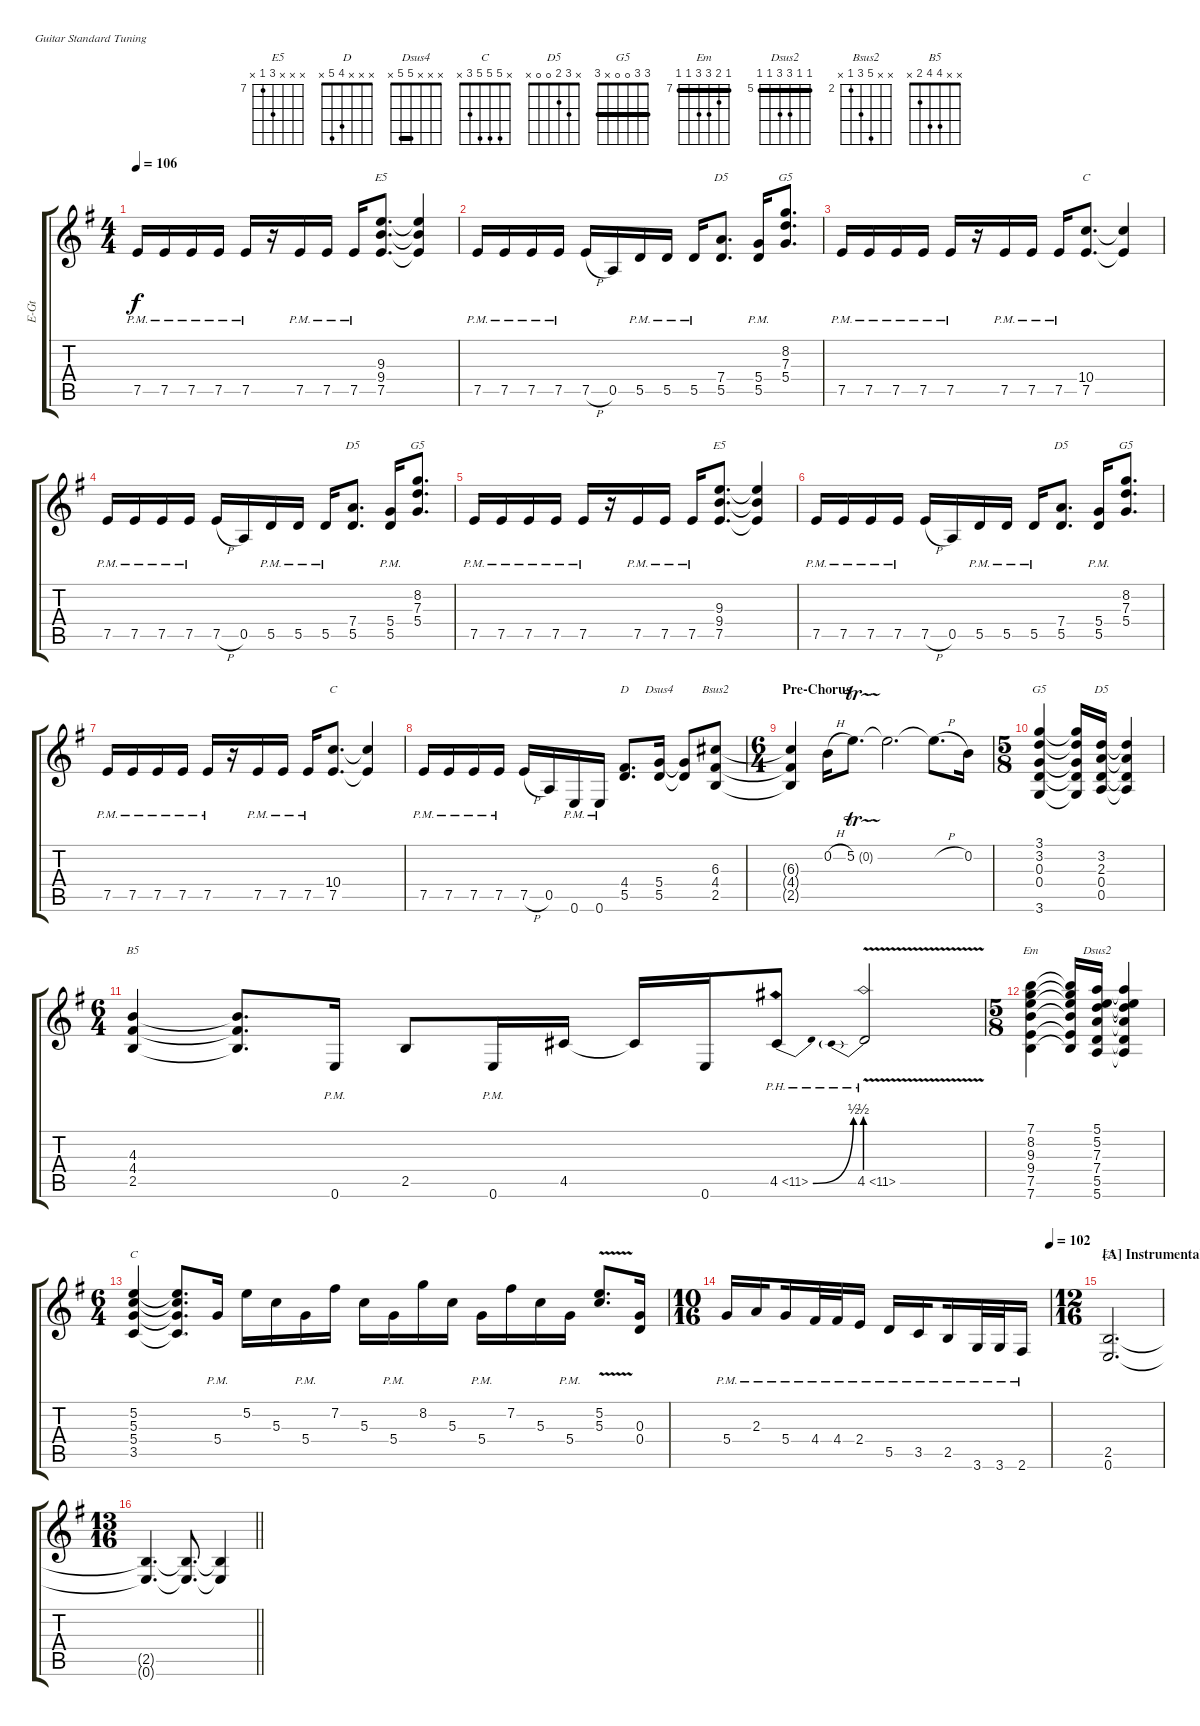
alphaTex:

\defaultSystemsLayout 4
\bracketExtendMode groupsimilarinstruments
\otherSystemsTrackNameOrientation horizontal
\track ("Rhythm Guitar I" "E-Gt") {multiBarRest instrument distortionguitar}
\staff {score tabs}
\tuning (E4 B3 G3 D3 A2 E2)
\chord ("E5" x x x x 2 0) {showfingering false}
\chord ("D" x x x 4 5 x) {showfingering false}
\chord ("Dsus4" x x x 5 5 x) {showfingering false barre 5}
\chord ("C" x x x 10 7 x) {firstfret 7 showfingering false}
\chord ("D5" x x 7 7 5 x) {firstfret 5 showfingering false}
\chord ("G5" x 8 7 5 x x) {firstfret 5 showfingering false}
\chord ("E5" x x x 9 7 x) {firstfret 7 showfingering false}
\chord ("G5" 3 3 0 0 x 3) {showfingering false barre 3}
\chord ("D5" x 3 2 0 0 x) {showfingering false}
\chord ("Em" 7 8 9 9 7 7) {firstfret 7 showfingering false barre (7 7)}
\chord ("Dsus2" 5 5 7 7 5 5) {firstfret 5 showfingering false barre (5 5 5)}
\chord ("Bsus2" x x 6 4 2 x) {firstfret 2 showfingering false}
\chord ("B5" x x 4 4 2 x) {showfingering false}
\chord ("C" x 5 5 5 3 x) {showfingering false}
\ts (4 4)
\tempo 106
\clef g2
\ks g
7.5{pm acc forcenatural}.16{dy f beam Up} 7.5{pm acc forcenatural}.16{beam Up} 7.5{pm acc forcenatural}.16{beam Up} 7.5{pm acc forcenatural}.16{beam Up} 7.5{pm acc forcenatural}.16{beam Up} r.16{beam Up} 7.5{pm acc forcenatural}.16{beam Up} 7.5{pm acc forcenatural}.16{beam Up} 7.5{pm acc forcenatural}.16{beam Up} (7.5{acc forcenatural} 9.4{acc forcenatural} 9.3{acc forcenatural}).8{d ch "E5" beam Up} (7.5{t acc forcenatural} 9.4{t acc forcenatural} 9.3{t acc forcenatural}).4{beam Up} |
7.5{pm acc forcenatural}.16{beam Up} 7.5{pm acc forcenatural}.16{beam Up} 7.5{pm acc forcenatural}.16{beam Up} 7.5{pm acc forcenatural}.16{beam Up} 7.5{h acc forcenatural}.16{beam Up} 0.5{acc forcenatural}.16{beam Up} 5.5{pm acc forcenatural}.16{beam Up} 5.5{pm acc forcenatural}.16{beam Up} 5.5{pm acc forcenatural}.16{beam Up} (5.5{acc forcenatural} 7.4{acc forcenatural}).8{d ch "D5" beam Up} (5.5{pm acc forcenatural} 5.4{pm acc forcenatural}).16{beam Up} (5.4{acc forcenatural} 7.3{acc forcenatural} 8.2{acc forcenatural}).8{d ch "G5" beam Up} |
7.5{pm acc forcenatural}.16{beam Up} 7.5{pm acc forcenatural}.16{beam Up} 7.5{pm acc forcenatural}.16{beam Up} 7.5{pm acc forcenatural}.16{beam Up} 7.5{pm acc forcenatural}.16{beam Up} r.16{beam Up} 7.5{pm acc forcenatural}.16{beam Up} 7.5{pm acc forcenatural}.16{beam Up} 7.5{pm acc forcenatural}.16{beam Up} (7.5{acc forcenatural} 10.4{acc forcenatural}).8{d ch "C" beam Up} (7.5{t acc forcenatural} 10.4{t acc forcenatural}).4{beam Up} |
7.5{pm acc forcenatural}.16{beam Up} 7.5{pm acc forcenatural}.16{beam Up} 7.5{pm acc forcenatural}.16{beam Up} 7.5{pm acc forcenatural}.16{beam Up} 7.5{h acc forcenatural}.16{beam Up} 0.5{acc forcenatural}.16{beam Up} 5.5{pm acc forcenatural}.16{beam Up} 5.5{pm acc forcenatural}.16{beam Up} 5.5{pm acc forcenatural}.16{beam Up} (5.5{acc forcenatural} 7.4{acc forcenatural}).8{d ch "D5" beam Up} (5.5{pm acc forcenatural} 5.4{pm acc forcenatural}).16{beam Up} (5.4{acc forcenatural} 7.3{acc forcenatural} 8.2{acc forcenatural}).8{d ch "G5" beam Up} |
7.5{pm acc forcenatural}.16{beam Up} 7.5{pm acc forcenatural}.16{beam Up} 7.5{pm acc forcenatural}.16{beam Up} 7.5{pm acc forcenatural}.16{beam Up} 7.5{pm acc forcenatural}.16{beam Up} r.16{beam Up} 7.5{pm acc forcenatural}.16{beam Up} 7.5{pm acc forcenatural}.16{beam Up} 7.5{pm acc forcenatural}.16{beam Up} (7.5{acc forcenatural} 9.4{acc forcenatural} 9.3{acc forcenatural}).8{d ch "E5" beam Up} (7.5{t acc forcenatural} 9.4{t acc forcenatural} 9.3{t acc forcenatural}).4{beam Up} |
7.5{pm acc forcenatural}.16{beam Up} 7.5{pm acc forcenatural}.16{beam Up} 7.5{pm acc forcenatural}.16{beam Up} 7.5{pm acc forcenatural}.16{beam Up} 7.5{h acc forcenatural}.16{beam Up} 0.5{acc forcenatural}.16{beam Up} 5.5{pm acc forcenatural}.16{beam Up} 5.5{pm acc forcenatural}.16{beam Up} 5.5{pm acc forcenatural}.16{beam Up} (5.5{acc forcenatural} 7.4{acc forcenatural}).8{d ch "D5" beam Up} (5.5{pm acc forcenatural} 5.4{pm acc forcenatural}).16{beam Up} (5.4{acc forcenatural} 7.3{acc forcenatural} 8.2{acc forcenatural}).8{d ch "G5" beam Up} |
7.5{pm acc forcenatural}.16{beam Up} 7.5{pm acc forcenatural}.16{beam Up} 7.5{pm acc forcenatural}.16{beam Up} 7.5{pm acc forcenatural}.16{beam Up} 7.5{pm acc forcenatural}.16{beam Up} r.16{beam Up} 7.5{pm acc forcenatural}.16{beam Up} 7.5{pm acc forcenatural}.16{beam Up} 7.5{pm acc forcenatural}.16{beam Up} (7.5{acc forcenatural} 10.4{acc forcenatural}).8{d ch "C" beam Up} (7.5{t acc forcenatural} 10.4{t acc forcenatural}).4{beam Up} |
7.5{pm acc forcenatural}.16{beam Up} 7.5{pm acc forcenatural}.16{beam Up} 7.5{pm acc forcenatural}.16{beam Up} 7.5{pm acc forcenatural}.16{beam Up} 7.5{h acc forcenatural}.16{beam Up} 0.5{acc forcenatural}.16{beam Up} 0.6{pm acc forcenatural}.16{beam Up} 0.6{pm acc forcenatural}.16{beam Up} (5.5{acc forcenatural} 4.4{acc #}).8{d ch "D" beam Up} (5.5{acc forcenatural} 5.4{acc forcenatural}).16{ch "Dsus4" beam Up} (5.5{t acc forcenatural} 5.4{t acc forcenatural}).8{beam Up} (6.3{acc #} 4.4{acc #} 2.5{acc forcenatural}).8{ch "Bsus2" beam Up} |
\ts (6 4)
\beaming (8 2 2 2 2 2 2)
\section ("" "Pre-Chorus")
(2.5{t acc forcenatural} 4.4{t acc #} 6.3{t acc #}).4{beam Up} 0.2{h acc forcenatural}.16{beam Down} 5.2{tr (0 16) acc forcenatural}.8{d beam Down} 5.2{t acc forcenatural}.2{d beam Down} 5.2{h t acc forcenatural}.8{d beam Down} 0.2{acc forcenatural}.16{beam Down} |
\ts (5 8)
\beaming (8 2 2 2 2 2 2)
(3.6{acc forcenatural} 0.4{acc forcenatural} 0.3{acc forcenatural} 3.2{acc forcenatural} 3.1{acc forcenatural}).4{ch "G5" beam Up} (3.6{t acc forcenatural} 0.4{t acc forcenatural} 0.3{t acc forcenatural} 3.2{t acc forcenatural} 3.1{t acc forcenatural}).16{beam Up} (3.2{acc forcenatural} 2.3{acc forcenatural} 0.4{acc forcenatural} 0.5{acc forcenatural}).16{ch "D5" beam Up} (3.2{t acc forcenatural} 2.3{t acc forcenatural} 0.4{t acc forcenatural} 0.5{t acc forcenatural}).4{beam Up} |
\ts (6 4)
\beaming (8 2 2 2 2 2 2)
(2.5{acc forcenatural} 4.4{acc #} 4.3{acc forcenatural}).4{ch "B5" beam Up} (2.5{t acc forcenatural} 4.4{t acc #} 4.3{t acc forcenatural}).8{d beam Up} 0.6{pm acc forcenatural}.16{beam Up} 2.5{acc forcenatural}.8{beam Up} 0.6{pm acc forcenatural}.16{beam Up} 4.5{acc #}.16{beam Up} 4.5{t acc #}.16{beam Up} 0.6{acc forcenatural}.16{beam Up} 4.5{be (bend 0 0 17.4 2) ph 7 acc #}.8{beam Up} 4.5{be (prebend 0 2 60 2) ph 7 v}.2{beam Up} |
\ts (5 8)
\beaming (8 2 1 2)
(7.6{acc forcenatural} 7.5{acc forcenatural} 9.4{acc forcenatural} 9.3{acc forcenatural} 8.2{acc forcenatural} 7.1{acc forcenatural}).4{ch "Em" beam Down} (7.6{t acc forcenatural} 7.5{t acc forcenatural} 9.4{t acc forcenatural} 9.3{t acc forcenatural} 7.1{t acc forcenatural} 8.2{t acc forcenatural}).16{beam Up} (7.3{acc forcenatural} 7.4{acc forcenatural} 5.5{acc forcenatural} 5.6{acc forcenatural} 5.2{acc forcenatural} 5.1{acc forcenatural}).16{ch "Dsus2" beam Up} (7.3{t acc forcenatural} 7.4{t acc forcenatural} 5.5{t acc forcenatural} 5.6{t acc forcenatural} 5.1{t acc forcenatural} 5.2{t acc forcenatural}).4{beam Up} |
\ts (6 4)
\beaming (8 2 2 2 2 2 2)
(3.5{acc forcenatural} 5.4{acc forcenatural} 5.3{acc forcenatural} 5.2{acc forcenatural}).4{ch "C" beam Up} (3.5{t acc forcenatural} 5.4{t acc forcenatural} 5.3{t acc forcenatural} 5.2{t acc forcenatural}).8{d beam Up} 5.4{pm acc forcenatural}.16{beam Up} 5.2{acc forcenatural}.16{beam Down} 5.3{acc forcenatural}.16{beam Down} 5.4{pm acc forcenatural}.16{beam Down} 7.2{acc #}.16{beam Down} 5.3{acc forcenatural}.16{beam Down} 5.4{pm acc forcenatural}.16{beam Down} 8.2{acc forcenatural}.16{beam Down} 5.3{acc forcenatural}.16{beam Down} 5.4{pm acc forcenatural}.16{beam Down} 7.2{acc #}.16{beam Down} 5.3{acc forcenatural}.16{beam Down} 5.4{pm acc forcenatural}.16{beam Down} (5.2{v acc forcenatural} 5.3{v acc forcenatural}).8{d beam Up} (0.3{acc forcenatural} 0.4{acc forcenatural}).16{beam Up} |
\ts (10 16)
\beaming (8 2 1 2)
\tempo (102 1)
5.4{pm acc forcenatural}.16{beam Up} 2.3{pm acc forcenatural}.16{beam Up beam splitsecondary} 5.4{pm acc forcenatural}.16{beam Up} 4.4{pm acc #}.32{beam Up} 4.4{pm acc #}.32{beam Up beam merge} 2.4{pm acc forcenatural}.16{beam Up beam split} 5.5{pm acc forcenatural}.16{beam Up beam merge} 3.5{pm acc forcenatural}.16{beam Up beam splitsecondary} 2.5{pm acc forcenatural}.16{beam Up} 3.6{pm acc forcenatural}.32{beam Up} 3.6{pm acc forcenatural}.32{beam Up} 2.6{pm acc #}.16{beam Up} |
\ts (12 16)
\section ("A" "Instrumental Section")
(2.5{acc forcenatural} 0.6{acc forcenatural}).2{d ch "E5" beam Up} |
\ts (13 16)
\beaming (16 6 5 2)
\barLineRight lightlight
(0.6{t acc forcenatural} 2.5{t acc forcenatural}).4{d beam Up} (2.5{t acc forcenatural} 0.6{t acc forcenatural}).8{d beam Up} (0.6{t acc forcenatural} 2.5{t acc forcenatural}).4{beam Up}
